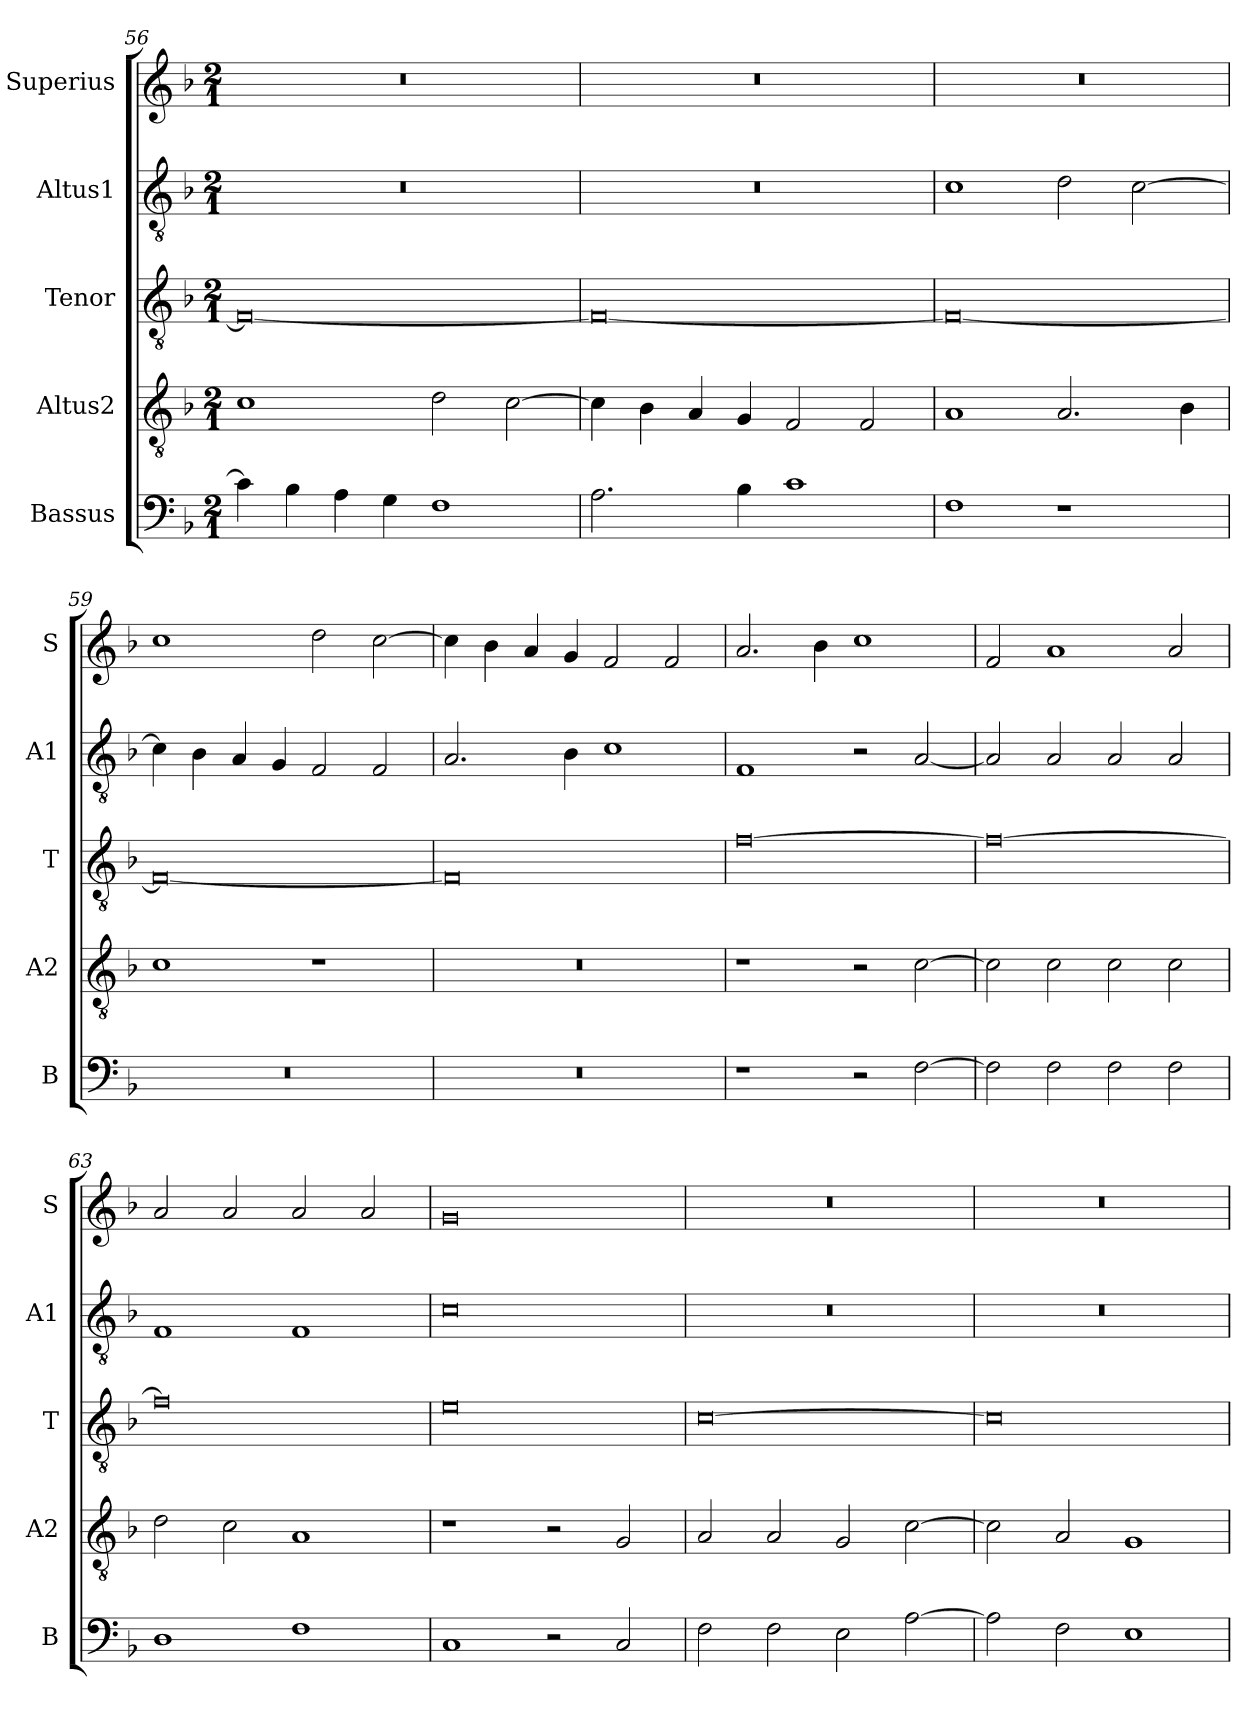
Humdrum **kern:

**kern	**kern	**kern	**kern	**kern
*part5	*part4	*part3	*part2	*part1
*staff5	*staff4	*staff3	*staff2	*staff1
*I"Bassus	*I"Altus2	*I"Tenor	*I"Altus1	*I"Superius
*I'B	*I'A2	*I'T	*I'A1	*I'S
*clefF4	*clefGv2	*clefGv2	*clefGv2	*clefG2
*k[b-]	*k[b-]	*k[b-]	*k[b-]	*k[b-]
*M2/1	*M2/1	*M2/1	*M2/1	*M2/1
=56	=56	=56	=56	=56
4c\]	1c	0F_	0r	0r
4B-\	.	.	.	.
4A\	.	.	.	.
4G\	.	.	.	.
1F	2d\	.	.	.
.	[2c\	.	.	.
=57	=57	=57	=57	=57
2.A\	4c\]	0F_	0r	0r
.	4B-\	.	.	.
.	4A/	.	.	.
4B-\	4G/	.	.	.
1c	2F/	.	.	.
.	2F/	.	.	.
=58	=58	=58	=58	=58
1F	1A	0F_	1c	0r
1r	2.A/	.	2d\	.
.	.	.	[2c\	.
.	4B-\	.	.	.
=59	=59	=59	=59	=59
0r	1c	0F_	4c\]	1cc
.	.	.	4B-\	.
.	.	.	4A/	.
.	.	.	4G/	.
.	1r	.	2F/	2dd\
.	.	.	2F/	[2cc\
=60	=60	=60	=60	=60
0r	0r	0F]	2.A/	4cc\]
.	.	.	.	4b-\
.	.	.	.	4a/
.	.	.	4B-\	4g/
.	.	.	1c	2f/
.	.	.	.	2f/
=61	=61	=61	=61	=61
1r	1r	[0f	1F	2.a/
.	.	.	.	4b-\
2r	2r	.	2r	1cc
[2F\	[2c\	.	[2A/	.
=62	=62	=62	=62	=62
2F\]	2c\]	0f_	2A/]	2f/
2F\	2c\	.	2A/	1a
2F\	2c\	.	2A/	.
2F\	2c\	.	2A/	2a/
=63	=63	=63	=63	=63
1D	2d\	0f]	1F	2a/
.	2c\	.	.	2a/
1F	1A	.	1F	2a/
.	.	.	.	2a/
=64	=64	=64	=64	=64
1C	1r	0e	0c	0g
2r	2r	.	.	.
2C/	2G/	.	.	.
=65	=65	=65	=65	=65
2F\	2A/	[0c	0r	0r
2F\	2A/	.	.	.
2E\	2G/	.	.	.
[2A\	[2c\	.	.	.
=66	=66	=66	=66	=66
2A\]	2c\]	0c]	0r	0r
2F\	2A/	.	.	.
1E	1G	.	.	.
=	=	=	=	=
*-	*-	*-	*-	*-
